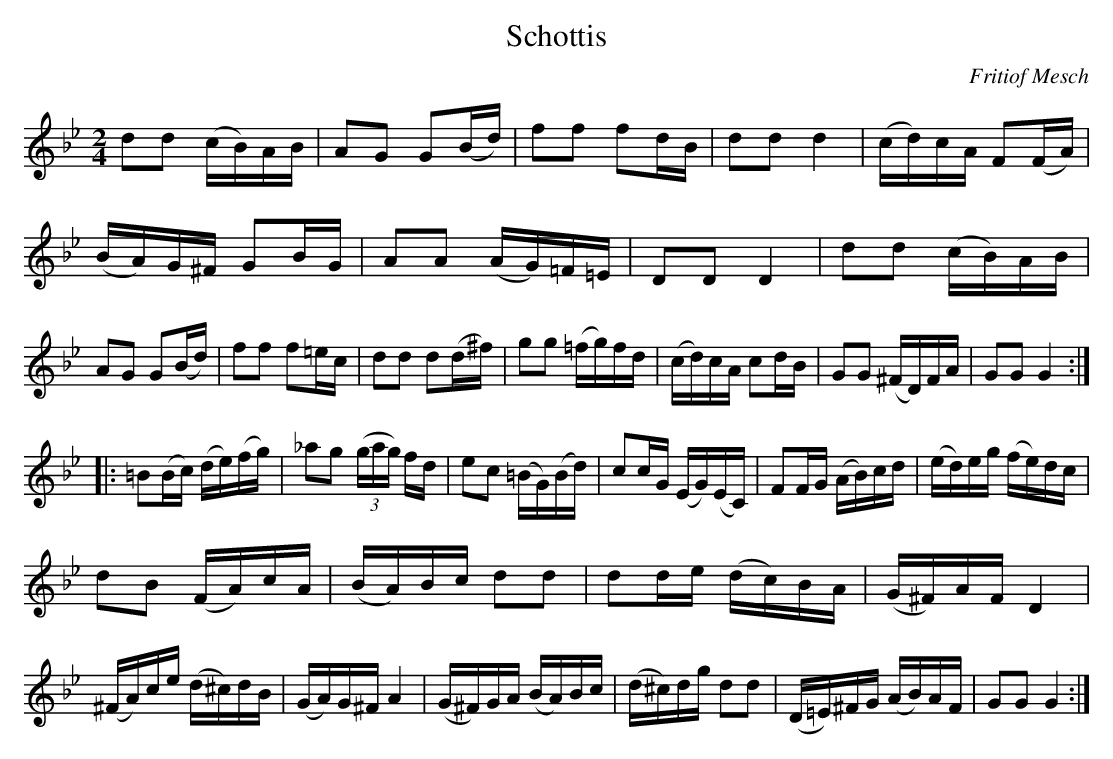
X:1
T:Schottis
M:2/4
L:1/16
C:Fritiof Mesch
K:Gm
d2d2 (cB)AB | A2G2 G2(Bd) |\
f2f2 f2dB | d2d2 d4 | \
(cd)cA F2(FA) | (BA)G^F G2BG|\
A2A2 (AG)=F=E | D2D2 D4 |\
d2d2 (cB)AB | A2G2 G2(Bd) |\
f2f2 f2=ec | d2d2 d2(d^f)|\
g2g2 (=fg)fd | (cd)cA c2dB | \
G2G2 (^FD)FA | G2G2 G4 :|
|:=B2(Bc) (de)(fg) | _a2g2 ((3gag) fd |\
e2c2 (=BG)(Bd) | c2cG (EG)(EC) |\
F2FG (AB)cd | (ed)eg (fe)dc |
d2B2 (FA)cA | (BA)Bc d2d2 |\
d2de (dc)BA | (G^F)AF D4 |
(^FA)ce (d^c)dB | (GA)G^F A4 |\
(G^F)GA (BA)Bc | (d^c)dg  d2d2 |\
(D=E)^FG (AB)AF | G2G2 G4:|
